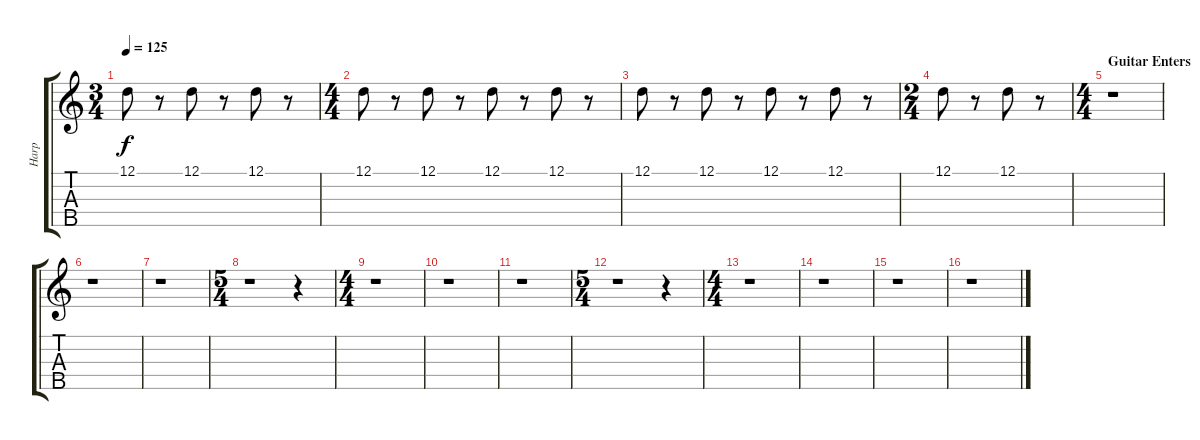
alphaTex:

\track ("Harp" "Harp") {instrument voiceoohs}
\staff {score tabs}
\tuning (D4 A3 F3 C3 G2) {hide}
\ts (3 4)
\tempo 125
\clef g2
\ks c
12.1.8{dy f} r.8 12.1.8 r.8 12.1.8 r.8 |
\ts (4 4)
12.1.8 r.8 12.1.8 r.8 12.1.8 r.8 12.1.8 r.8 |
12.1.8 r.8 12.1.8 r.8 12.1.8 r.8 12.1.8 r.8 |
\ts (2 4)
12.1.8 r.8 12.1.8 r.8 |
\ts (4 4)
\section ("" "Guitar Enters")
r.1 |
r.1 |
r.1 |
\ts (5 4)
r.1 r.4 |
\ts (4 4)
r.1 |
r.1 |
r.1 |
\ts (5 4)
r.1 r.4 |
\ts (4 4)
r.1 |
r.1 |
r.1 |
r.1
